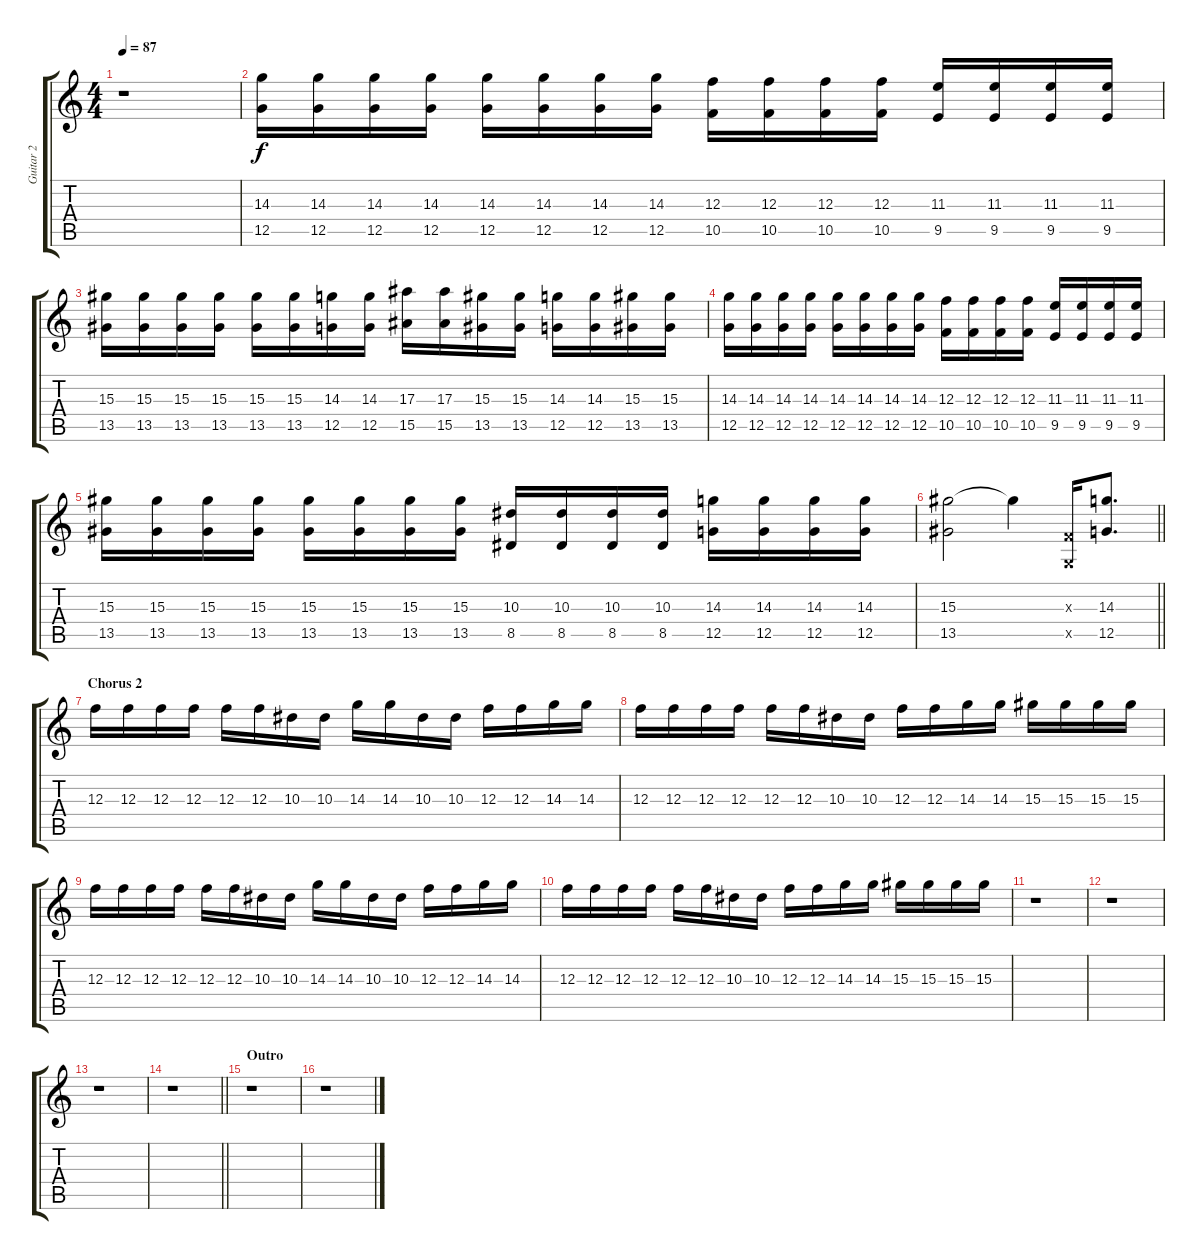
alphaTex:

\track ("Guitar 2" "Guitar 2") {instrument distortionguitar}
\staff {score tabs}
\tuning (D4 A3 F3 C3 G2 C2) {hide}
\ts (4 4)
\tempo 87
\clef g2
\ks c
r.1{dy f} |
(14.3 12.5).16 (14.3 12.5).16 (14.3 12.5).16 (14.3 12.5).16 (14.3 12.5).16 (14.3 12.5).16 (14.3 12.5).16 (14.3 12.5).16 (12.3 10.5).16 (12.3 10.5).16 (12.3 10.5).16 (12.3 10.5).16 (11.3 9.5).16 (11.3 9.5).16 (11.3 9.5).16 (11.3 9.5).16 |
(15.3 13.5).16 (15.3 13.5).16 (15.3 13.5).16 (15.3 13.5).16 (15.3 13.5).16 (15.3 13.5).16 (14.3 12.5).16 (14.3 12.5).16 (17.3 15.5).16 (17.3 15.5).16 (15.3 13.5).16 (15.3 13.5).16 (14.3 12.5).16 (14.3 12.5).16 (15.3 13.5).16 (15.3 13.5).16 |
(14.3 12.5).16 (14.3 12.5).16 (14.3 12.5).16 (14.3 12.5).16 (14.3 12.5).16 (14.3 12.5).16 (14.3 12.5).16 (14.3 12.5).16 (12.3 10.5).16 (12.3 10.5).16 (12.3 10.5).16 (12.3 10.5).16 (11.3 9.5).16 (11.3 9.5).16 (11.3 9.5).16 (11.3 9.5).16 |
(15.3 13.5).16 (15.3 13.5).16 (15.3 13.5).16 (15.3 13.5).16 (15.3 13.5).16 (15.3 13.5).16 (15.3 13.5).16 (15.3 13.5).16 (10.3 8.5).16 (10.3 8.5).16 (10.3 8.5).16 (10.3 8.5).16 (14.3 12.5).16 (14.3 12.5).16 (14.3 12.5).16 (14.3 12.5).16 |
\barLineRight lightlight
(15.3 13.5).2 15.3{t}.4 (0.3{x} 0.5{x}).16 (14.3 12.5).8{d} |
\section ("" "Chorus 2")
12.3.16 12.3.16 12.3.16 12.3.16 12.3.16 12.3.16 10.3.16 10.3.16 14.3.16 14.3.16 10.3.16 10.3.16 12.3.16 12.3.16 14.3.16 14.3.16 |
12.3.16 12.3.16 12.3.16 12.3.16 12.3.16 12.3.16 10.3.16 10.3.16 12.3.16 12.3.16 14.3.16 14.3.16 15.3.16 15.3.16 15.3.16 15.3.16 |
12.3.16 12.3.16 12.3.16 12.3.16 12.3.16 12.3.16 10.3.16 10.3.16 14.3.16 14.3.16 10.3.16 10.3.16 12.3.16 12.3.16 14.3.16 14.3.16 |
12.3.16 12.3.16 12.3.16 12.3.16 12.3.16 12.3.16 10.3.16 10.3.16 12.3.16 12.3.16 14.3.16 14.3.16 15.3.16 15.3.16 15.3.16 15.3.16 |
r.1 |
r.1 |
r.1 |
\barLineRight lightlight
r.1 |
\section ("" "Outro")
r.1 |
r.1
